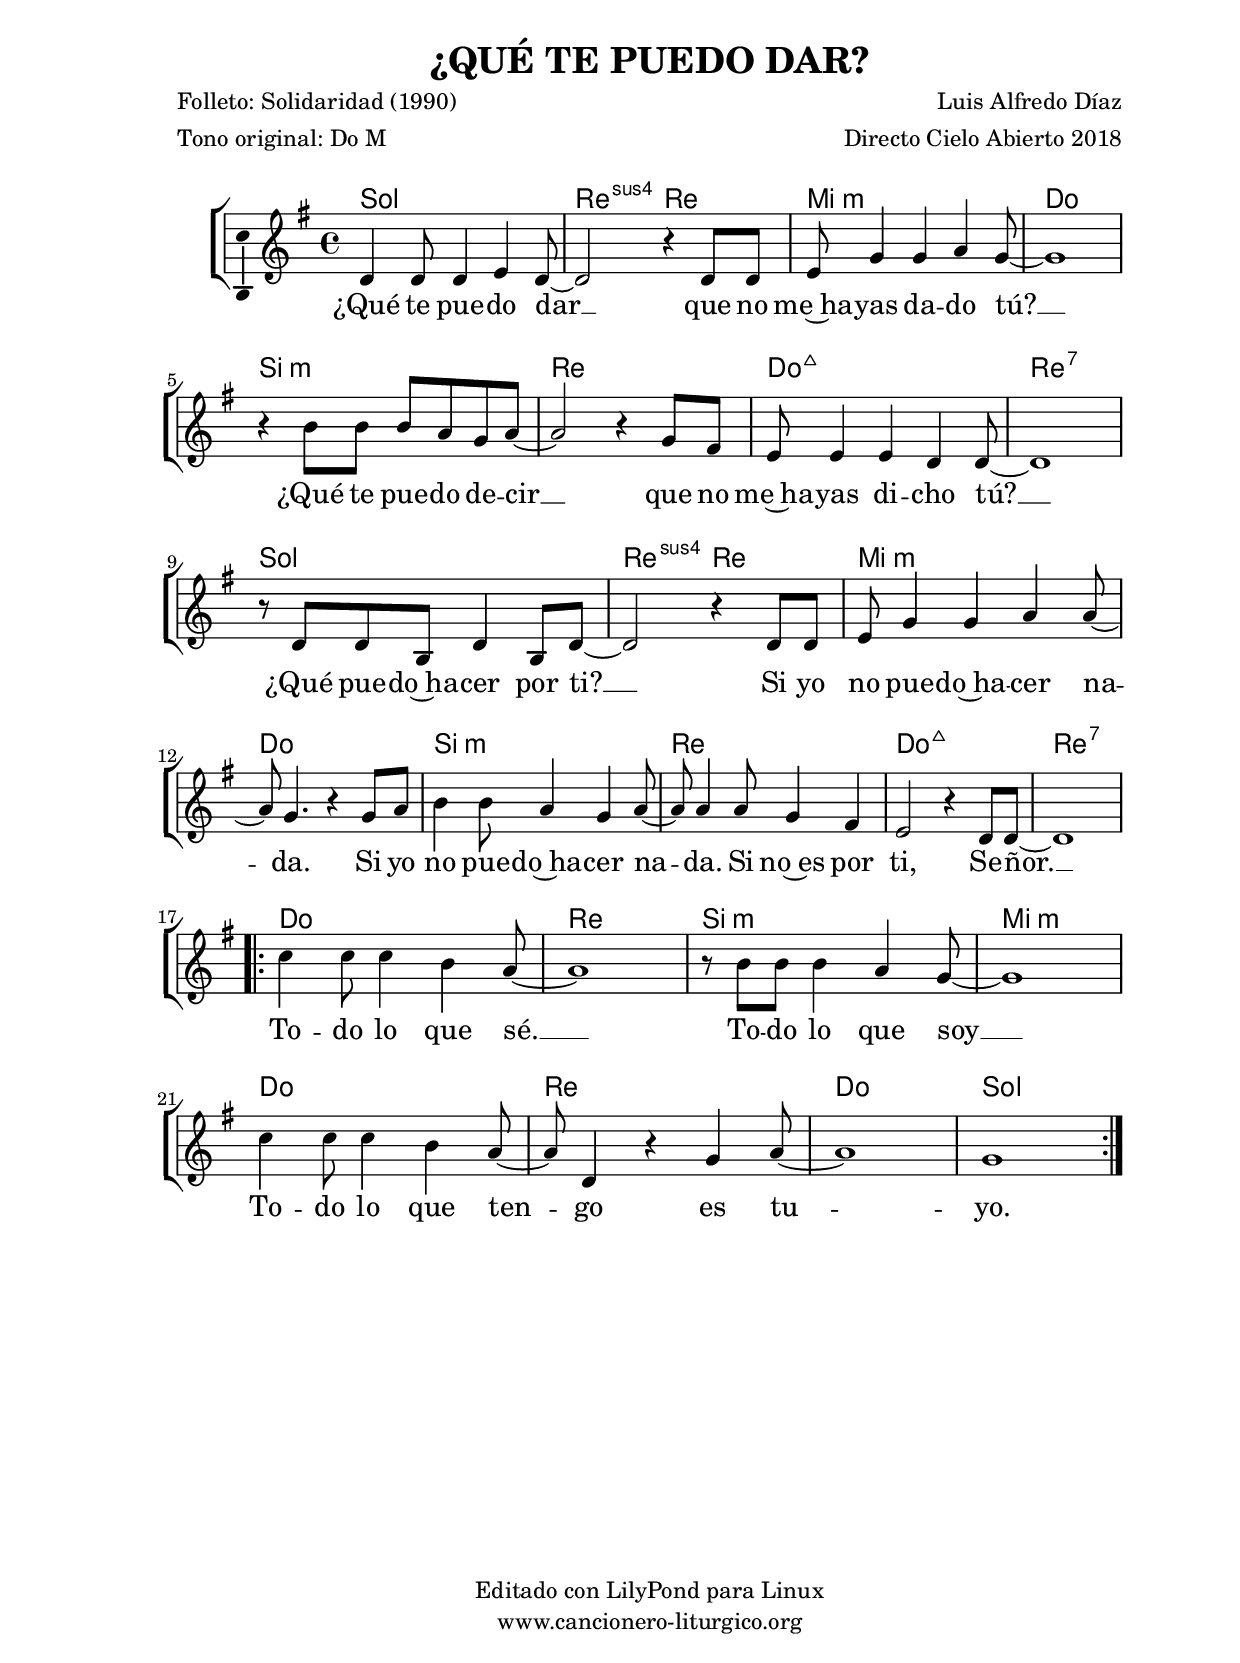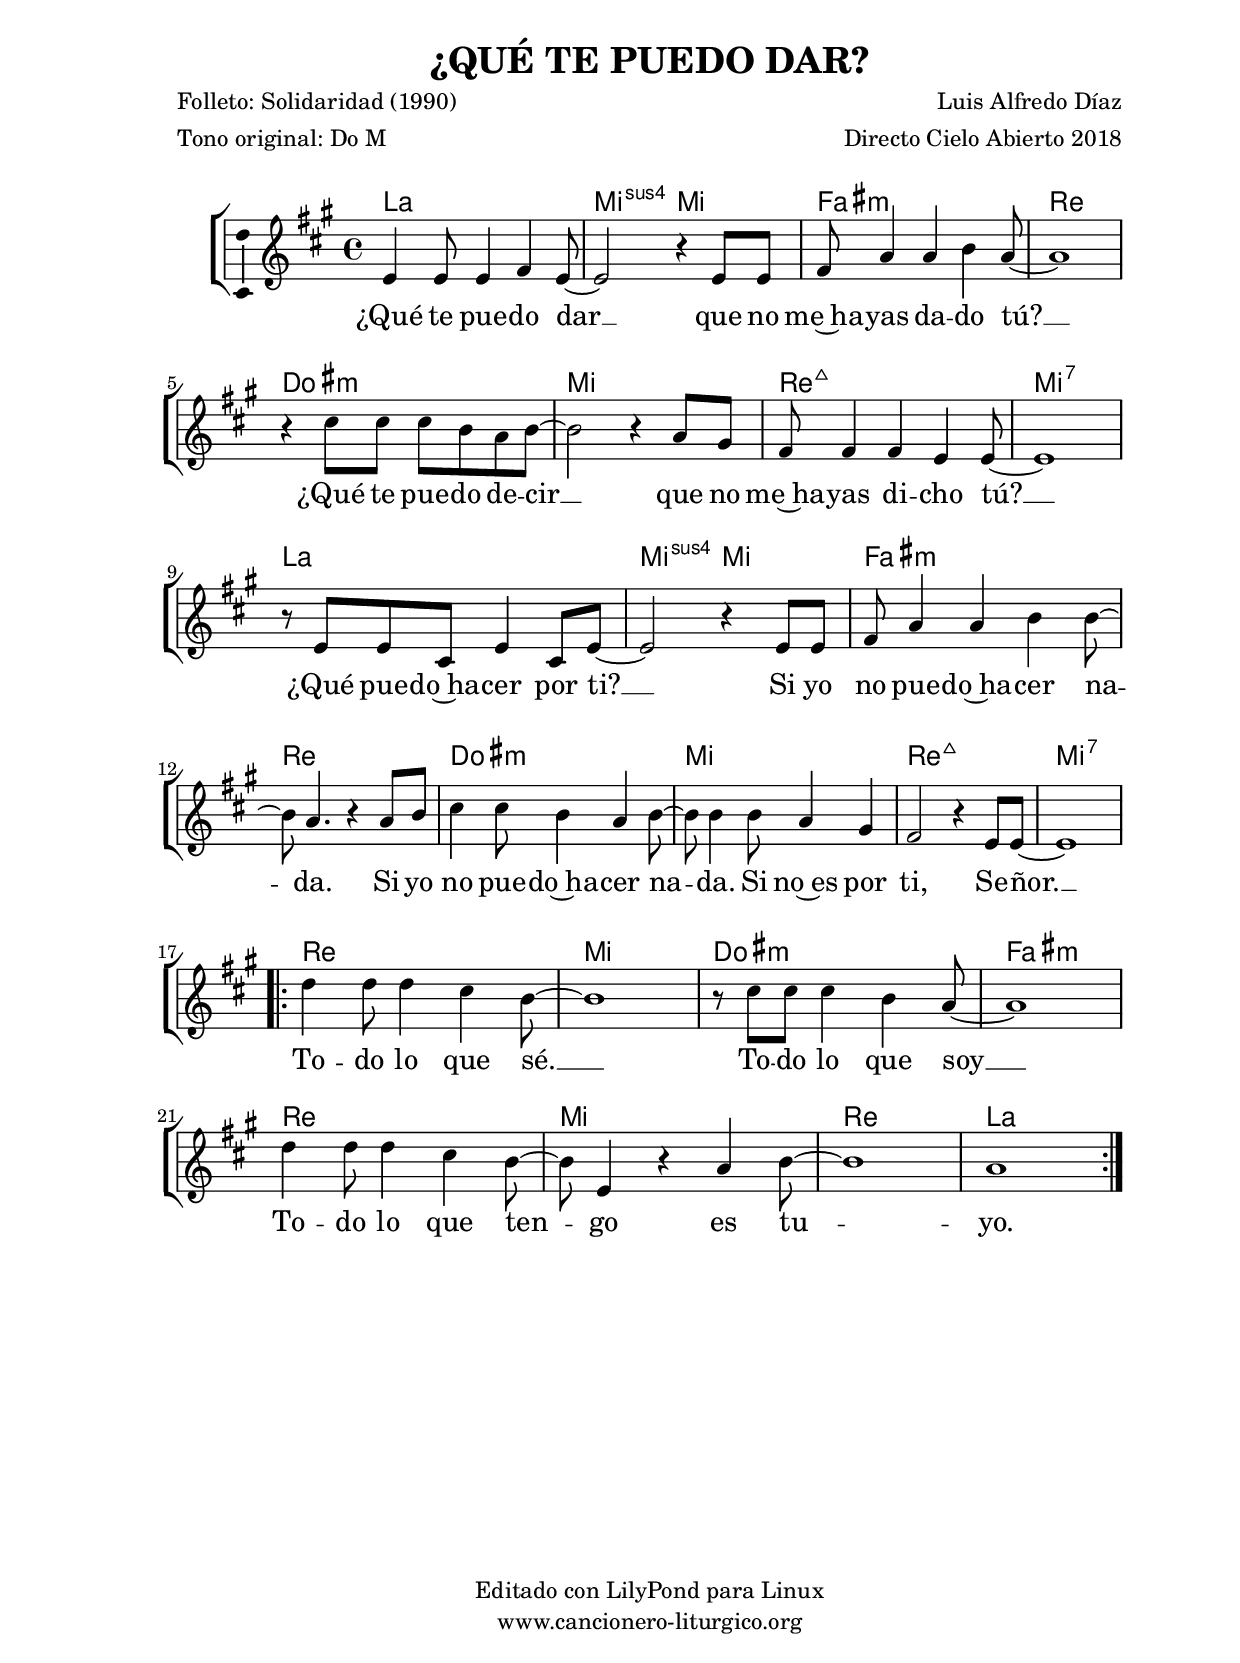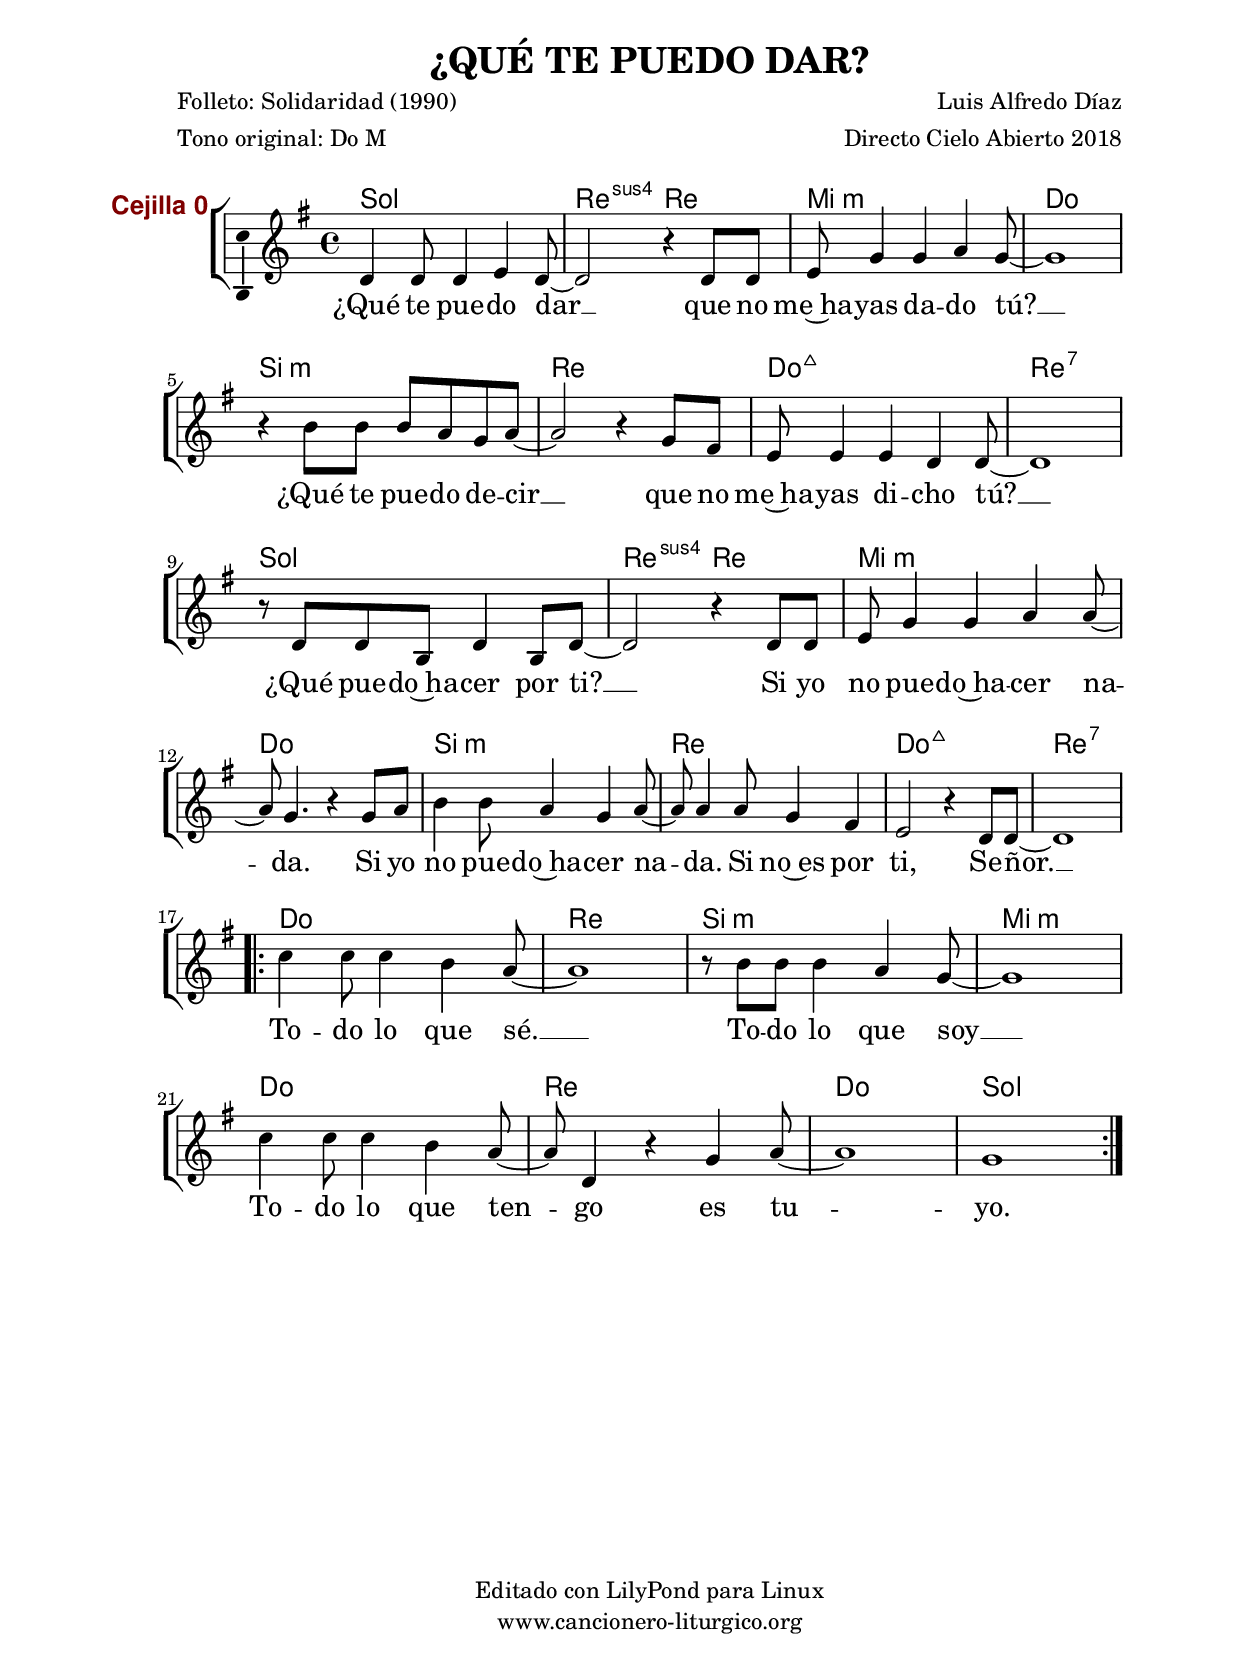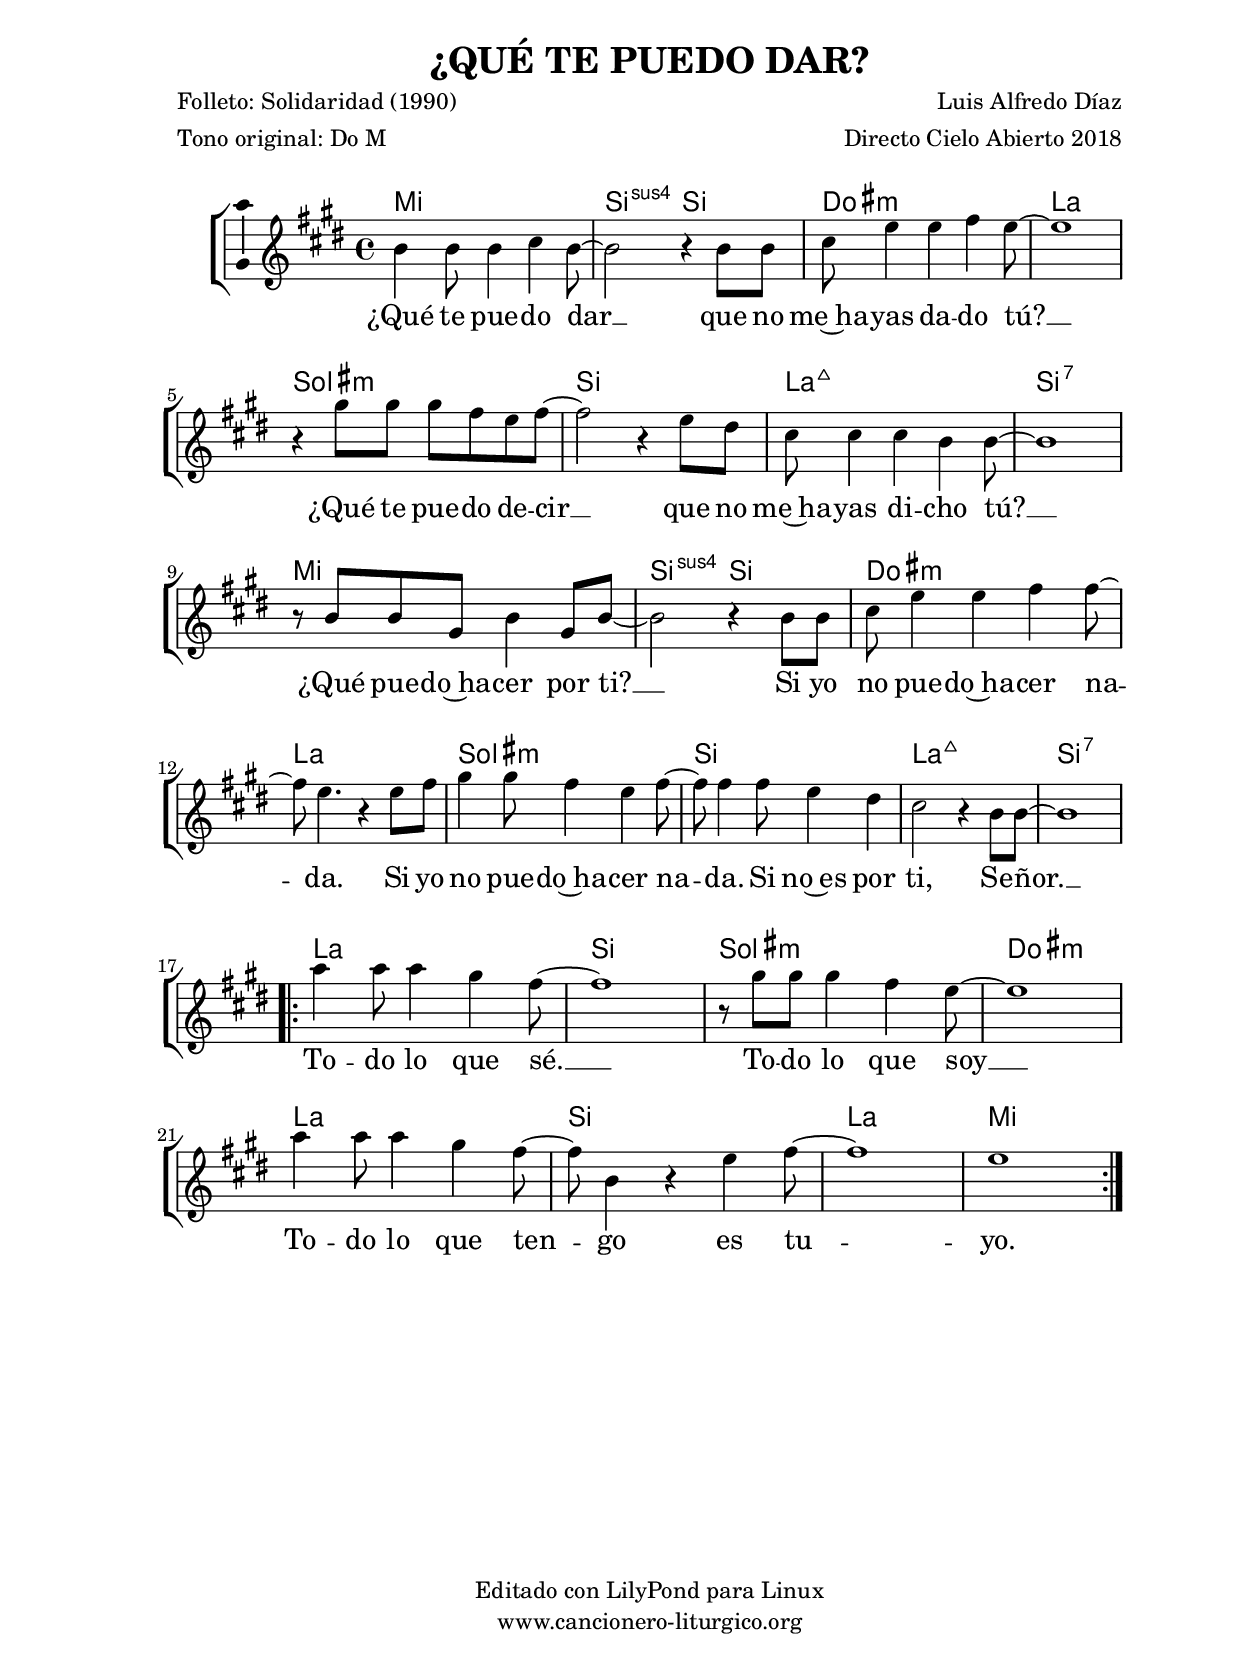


%versión de lilypond para la que se ha escrito esta partitura:
\version "2.16.0"

	%Tamaño papel
	#(set-default-paper-size "a4")
	%Tamaño partitura
	#(set-global-staff-size 20)
	%No responde al pulsar sobre una nota
	#(ly:set-option 'point-and-click #f)

%parámetros del encabezamiento:
\header {
	title = "¿QUÉ TE PUEDO DAR?"
%VERSIÓN EN DIRECTO (Cielo Abierto 2018)
%https://www.youtube.com/watch?v=b3JN9D8neHM
	subtitle = ""
	composer = "Luis Alfredo Díaz"
	poet = "Folleto: Solidaridad (1990)"
	meter = "Tono original: Do M"
	arranger = "Directo Cielo Abierto 2018"
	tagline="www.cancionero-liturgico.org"
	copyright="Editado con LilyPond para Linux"
	tiempo = ""
	usos = "Ofertorio"
	letra = ""
	}

%parámetros asociados al papel:
\paper  {
	oddHeaderMarkup = \markup {\fill-line { \on-the-fly #not-first-page \fromproperty #'header:title \on-the-fly #not-first-page \fromproperty #'header:composer }}
	evenHeaderMarkup = \markup {\fill-line { \fromproperty #'header:composer \fromproperty #'header:title }}
	#(set-paper-size "a4")
	print-page-number = ##f
	first-page-number = 1
	print-first-page-number = ##f
%	head-separation = 3.0 \cm
	top-margin = 2.0 \cm
	bottom-margin = 0.5\cm
%%%	bottom-margin = -1.0\cm
	left-margin = 3.0 \cm
	line-width = 16.0 \cm 
	indent = 8\mm
	interscoreline = 2.\mm
	between-system-space = 15\mm
%	para que las partituras no llenen la hoja:
	ragged-bottom = ##t
%	idem para la última hoja:
	ragged-last-bottom = ##f
%	para que las partituras llenen el ancho del papel:
	ragged-last = ##f
	after-title-space = 2.5 \cm
%page-count=1
system-count=6

	%Flexible Vertical Spacing
%	markup-markup-spacing =
%	#'((basic-distance . 15) (minimum-distance . 15) (padding . 3))
	markup-system-spacing =
	#'((basic-distance . 15) (minimum-distance . 15) (padding . 3))
	system-system-spacing =
	#'((basic-distance . 15) (minimum-distance . 15) (padding . 3))
	score-system-spacing =
	#'((basic-distance . 15) (minimum-distance . 15) (padding . 5))
%	top-system-spacing = % header
%	#'((basic-distance . 8) (minimum-distance . 0) (padding . 0))
%	top-markup-spacing =
%	#'((basic-distance . 20) (minimum-distance . 20) (padding . 0))
	last-bottom-spacing = % footer
	#'((basic-distance . 5) (minimum-distance . 5) (padding . 0))
%	score-markup-spacing =
%	#'((basic-distance . 16) (minimum-distance . 13) (padding . 0))

	}


%parámetros que afectan a toda la partitura:
global =  {
	%clave de sol (G):
	\clef G
	%armadura:
	\transpose c g
	\key c \major
	\tempo 4=120
	\set Score.tempoHideNote = ##t
	}


acordes = {
	\italianChords
	\chordmode {
	\transpose c g,
{



c1 g2:sus4 g2 a1:m f e:m g f:maj7 g:7
c1 g2:sus4 g2 a1:m f e:m g f:maj7 g:7

\repeat volta 2 {
f1 g e:m a:m f g f c
}

	}
	}
}

melodia = 
	\transpose c g,
{
\time 4/4

\relative c''{

g4 g8 g4 a g8~
g2 r4 g8 g
a8 c4 c d c8~
c1
r4 e8 e e d c d~
d2 r4 c8 b
a8 a4 a g g8~
g1

%\bar "||"
\break

r8 g8 g e g4 e8 g~
g2 r4 g8 g
a8 c4 c d d8~
d8 c4. r4 c8 d
e4 e8 d4 c d8~
d8 d4 d8 c4 b
a2 r4 g8 g~
g1

\break

\repeat volta 2 {
f'4 f8 f4 e d8~
d1
r8 e8 e e4 d c8~
c1
f4 f8 f4 e d8~
d8 g,4 r4 c4 d8~
d1
c1
}

%\bar "|."

}
}


texto = \lyricmode {

¿Qué te pue -- do dar __
que no me~ha -- yas da -- do tú? __
¿Qué te pue -- do de -- cir __
que no me~ha -- yas di -- cho tú? __

¿Qué pue -- do~ha -- cer por ti? __
Si yo no pue -- do~ha -- cer na -- da.
Si yo no pue -- do~ha -- cer na -- da.
Si no~es por ti, Se -- ñor. __

To -- do lo que sé. __
To -- do lo que soy __
To -- do lo que ten -- go es tu -- yo.

}


acordesStaff = \context ChordNames = acordesStaff <<
	\set chordChanges = ##t
	\acordes
	>>


%%%%%%%%%%%%%%%%%%%%%%%%%%%%%%%%%%% CEJILLA %%%%%%%%%%%%%%%%%%%%%%%%%%%%%%%%%%%
acordescejilla = {
%%%	\override ChordNames.ChordName #'font-size = #-1
%%%	\override ChordNames.ChordName #'font-series = #'bold
	\transpose c c {
		\acordes
		}
	}

acordescejillaStaff = \context ChordNames = acordescejillaStaff <<
	\set Staff.instrumentName = \markup \with-color #darkred \larger \bold \sans "Cejilla 0"
	\set chordChanges = ##t
	\acordescejilla
	>>
%%%%%%%%%%%%%%%%%%%%%%%%%%%%%%%%%%% CEJILLA %%%%%%%%%%%%%%%%%%%%%%%%%%%%%%%%%%%


vozStaff = \context Voice = vozStaff
\with {\consists "Ambitus_engraver"}
<<
%	\set Staff.instrumentName = ""
%	\set Staff.shortInstrumentName = ""
%	\set Staff.midiInstrument = #"clarinet"
%	\set Staff.midiInstrument = #"cello"
	\set Staff.midiInstrument = #"flute"
%	\set Staff.midiInstrument = #"electric guitar (jazz)"
%	\set Staff.midiInstrument = #"english horn"
%	\set Staff.midiInstrument = #"violin"
%	\set Staff.midiInstrument = #"glockenspiel"
	\set Staff.midiMinimumVolume = #0.7
	\set Staff.midiMaximumVolume = #0.9
	\global
	\melodia
	>>


textoStaff = \context Lyrics = textoStaff <<
	\lyricsto vozStaff \texto
	>>


\book {
	\score {
		\context ChoirStaff {
			\override StaffGroup.SystemStartBracket #'collapse-height = #1
			\override Score.SystemStartBar #'collapse-height = #1
			<<
			\acordesStaff
			\vozStaff
			\textoStaff
			>>
			}
		\layout {
	    		\context {
				\Lyrics
				\override LyricText #'font-size = #2
				}
	   		 \context {
				\Score
				\override StaffSymbol #'staff-space = #(magstep +3)
				}
			}
		}
	\score {
		\unfoldRepeats
		\context ChoirStaff {
			<<
			\acordesStaff
			\vozStaff
			>>
			}
		\midi {
	  		\context {
	  			\Score
				tempoWholesPerMinute = #(ly:make-moment 70 4)
				}
			}
		}
	}


%Partitura para guitarra
#(define output-suffix "G")
\book {
	\score {
		\context ChoirStaff {
			\override StaffGroup.SystemStartBracket #'collapse-height = #1
			\override Score.SystemStartBar #'collapse-height = #1
			<<
			\acordescejillaStaff
			\vozStaff
			\textoStaff
			>>
			}
		\layout {
%%%%%%%%%%%%%%%%%%%%%%%%%%%%%%%%%%% CEJILLA %%%%%%%%%%%%%%%%%%%%%%%%%%%%%%%%%%%
			\context {
				\ChordNames \consists Instrument_name_engraver
				}
%%%%%%%%%%%%%%%%%%%%%%%%%%%%%%%%%%% CEJILLA %%%%%%%%%%%%%%%%%%%%%%%%%%%%%%%%%%%
	    		\context {
				\Lyrics
				\override LyricText #'font-size = #2
				}
	   		 \context {
				\Score
				\override StaffSymbol #'staff-space = #(magstep +3)
				}
			}
		}
	}


#(define output-suffix "C")
\book {
	\score {
		\context ChoirStaff {
			\override StaffGroup.SystemStartBracket #'collapse-height = #1
			\override Score.SystemStartBar #'collapse-height = #1
\transpose c d
			<<
			\acordesStaff
			\vozStaff
			\textoStaff
			>>
			}
		\layout {
	    		\context {
				\Lyrics
				\override LyricText #'font-size = #2
				}
	   		 \context {
				\Score
				\override StaffSymbol #'staff-space = #(magstep +3)
				}
			}
		}
	}


#(define output-suffix "S")
\book {
	\score {
		\context ChoirStaff {
			\override StaffGroup.SystemStartBracket #'collapse-height = #1
			\override Score.SystemStartBar #'collapse-height = #1
\transpose c a
			<<
			\acordesStaff
			\vozStaff
			\textoStaff
			>>
			}
		\layout {
	    		\context {
				\Lyrics
				\override LyricText #'font-size = #2
				}
	   		 \context {
				\Score
				\override StaffSymbol #'staff-space = #(magstep +3)
				}
			}
		}
	}


